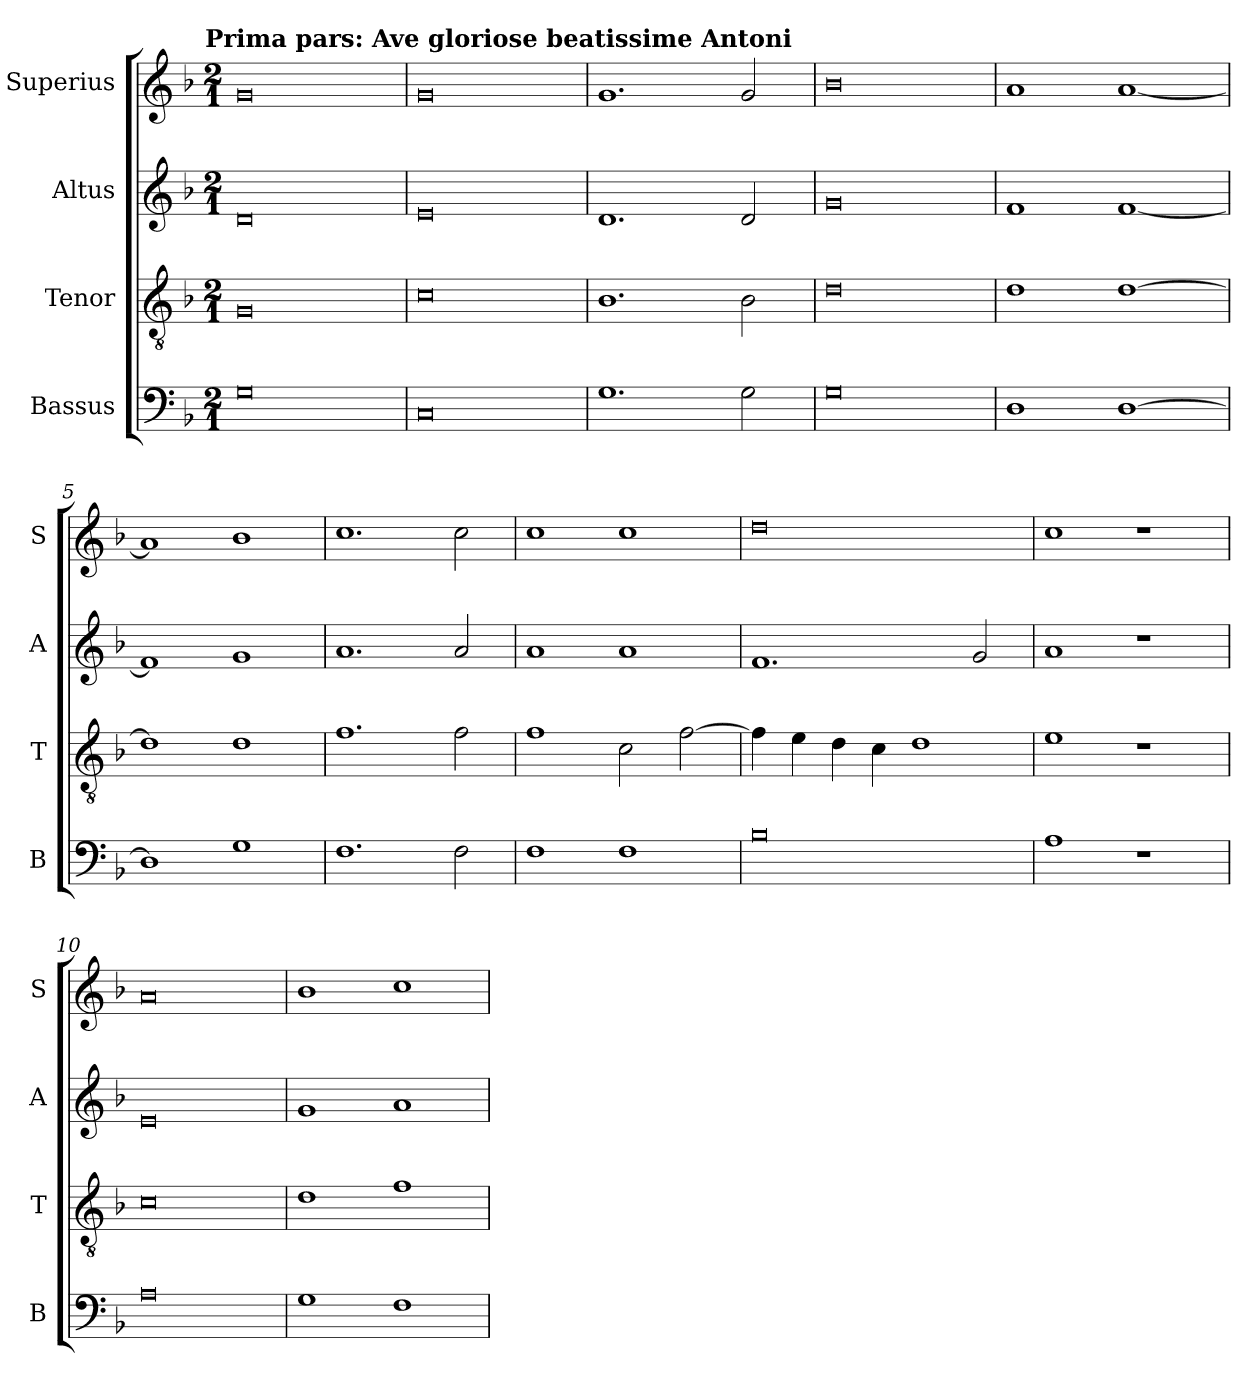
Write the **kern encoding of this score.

**kern	**kern	**kern	**kern
*part4	*part3	*part2	*part1
*staff4	*staff3	*staff2	*staff1
*I"Bassus	*I"Tenor	*I"Altus	*I"Superius
*I'B	*I'T	*I'A	*I'S
*clefF4	*clefGv2	*clefG2	*clefG2
*k[b-]	*k[b-]	*k[b-]	*k[b-]
*F:	*F:	*F:	*F:
!!LO:TX:omd:t=Prima pars&colon; Ave gloriose beatissime Antoni
*M2/1	*M2/1	*M2/1	*M2/1
=	=	=	=
0G	0G	0d	0g
=1	=1	=1	=1
0C	0c	0e	0g
=2	=2	=2	=2
1.G	1.B-	1.d	1.g
2G	2B-	2d	2g
=3	=3	=3	=3
0G	0d	0g	0b-
=4	=4	=4	=4
1D	1d	1f	1a
[1D	[1d	[1f	[1a
=5	=5	=5	=5
1D]	1d]	1f]	1a]
1G	1d	1g	1b-
=6	=6	=6	=6
1.F	1.f	1.a	1.cc
2F	2f	2a	2cc
=7	=7	=7	=7
1F	1f	1a	1cc
1F	2c	1a	1cc
.	[2f	.	.
=8	=8	=8	=8
0B-	4f]	1.f	0dd
.	4e	.	.
.	4d	.	.
.	4c	.	.
.	1d	.	.
.	.	2g	.
=9	=9	=9	=9
1A	1e	1a	1cc
1r	1r	1r	1r
=10	=10	=10	=10
0A	0c	0e	0a
=11	=11	=11	=11
1G	1d	1g	1b-
1F	1f	1a	1cc
=	=	=	=
*-	*-	*-	*-
